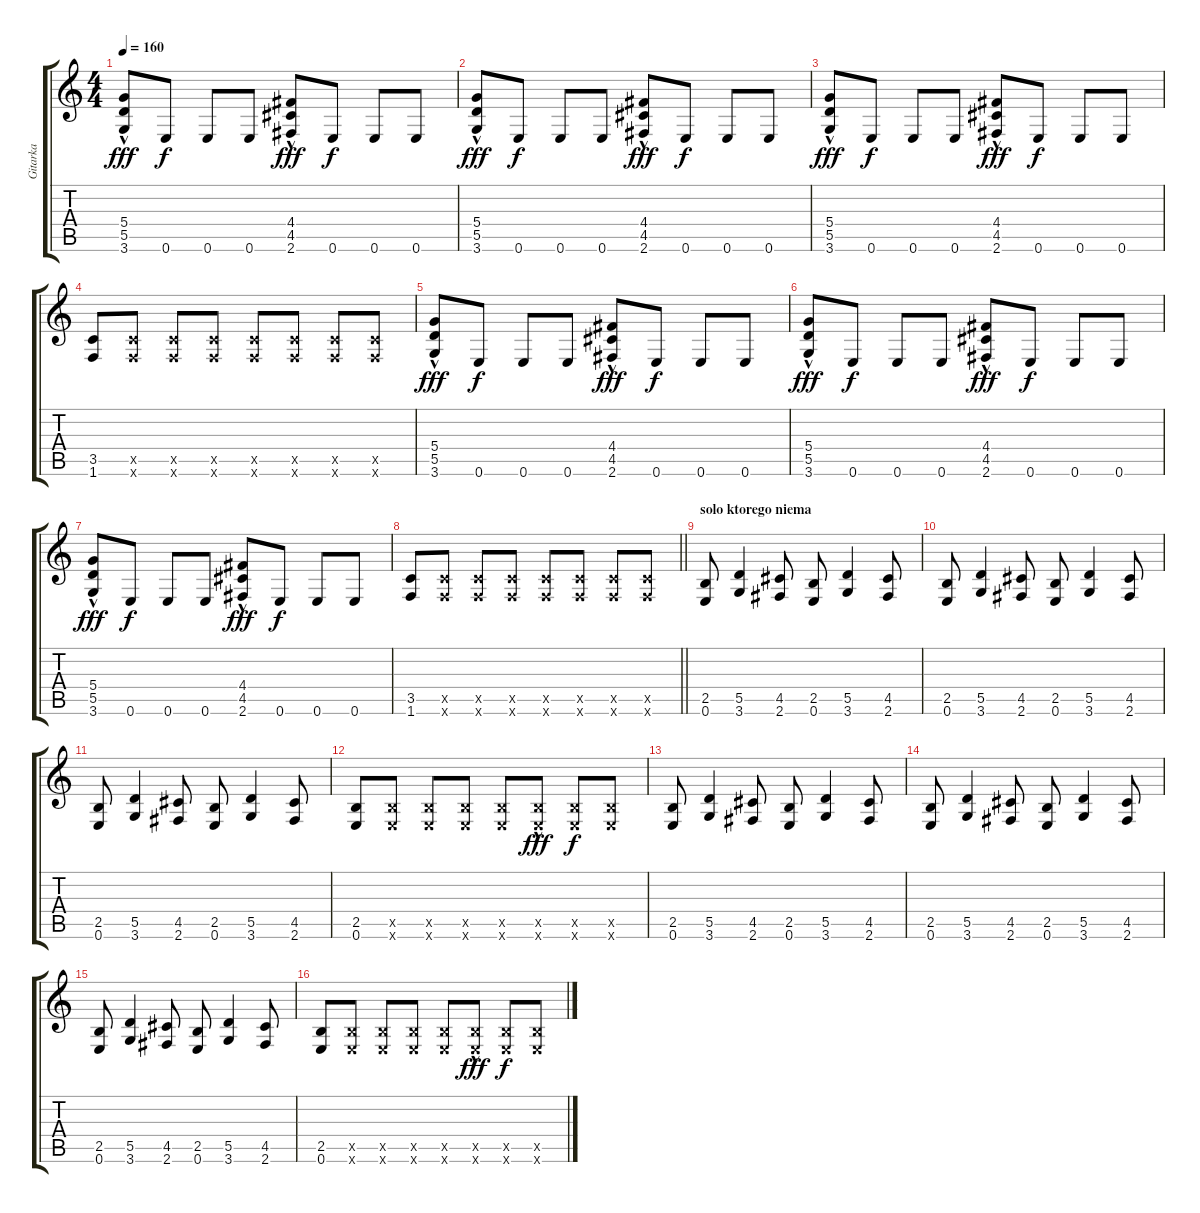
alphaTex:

\track ("Gitarka" "Gitarka") {instrument distortionguitar}
\staff {score tabs}
\tuning (E4 B3 G3 D3 A2 E2) {hide}
\ts (4 4)
\tempo 160
\clef g2
\ks c
(5.4{hac} 5.5 3.6).8{dy fff} 0.6.8{dy f} 0.6.8 0.6.8 (4.4{hac} 4.5 2.6).8{dy fff} 0.6.8{dy f} 0.6.8 0.6.8 |
(5.4{hac} 5.5 3.6).8{dy fff} 0.6.8{dy f} 0.6.8 0.6.8 (4.4{hac} 4.5 2.6).8{dy fff} 0.6.8{dy f} 0.6.8 0.6.8 |
(5.4{hac} 5.5 3.6).8{dy fff} 0.6.8{dy f} 0.6.8 0.6.8 (4.4{hac} 4.5 2.6).8{dy fff} 0.6.8{dy f} 0.6.8 0.6.8 |
(3.5 1.6).8 (3.5{x} 1.6{x}).8 (3.5{x} 1.6{x}).8 (3.5{x} 1.6{x}).8 (3.5{x} 1.6{x}).8 (3.5{x} 1.6{x}).8 (3.5{x} 1.6{x}).8 (3.5{x} 1.6{x}).8 |
(5.4{hac} 5.5 3.6).8{dy fff} 0.6.8{dy f} 0.6.8 0.6.8 (4.4{hac} 4.5 2.6).8{dy fff} 0.6.8{dy f} 0.6.8 0.6.8 |
(5.4{hac} 5.5 3.6).8{dy fff} 0.6.8{dy f} 0.6.8 0.6.8 (4.4{hac} 4.5 2.6).8{dy fff} 0.6.8{dy f} 0.6.8 0.6.8 |
(5.4{hac} 5.5 3.6).8{dy fff} 0.6.8{dy f} 0.6.8 0.6.8 (4.4{hac} 4.5 2.6).8{dy fff} 0.6.8{dy f} 0.6.8 0.6.8 |
\barLineRight lightlight
(3.5 1.6).8 (3.5{x} 1.6{x}).8 (3.5{x} 1.6{x}).8 (3.5{x} 1.6{x}).8 (3.5{x} 1.6{x}).8 (3.5{x} 1.6{x}).8 (3.5{x} 1.6{x}).8 (3.5{x} 1.6{x}).8 |
\section ("" "solo ktorego niema")
(2.5 0.6).8 (5.5 3.6).4 (4.5 2.6).8 (2.5 0.6).8 (5.5 3.6).4 (4.5 2.6).8 |
(2.5 0.6).8 (5.5 3.6).4 (4.5 2.6).8 (2.5 0.6).8 (5.5 3.6).4 (4.5 2.6).8 |
(2.5 0.6).8 (5.5 3.6).4 (4.5 2.6).8 (2.5 0.6).8 (5.5 3.6).4 (4.5 2.6).8 |
(2.5 0.6).8 (2.5{x} 0.6{x}).8 (2.5{x} 0.6{x}).8 (2.5{x} 0.6{x}).8 (2.5{x} 0.6{x}).8 (2.5{hac x} 0.6{hac x}).8{dy fff} (2.5{x} 0.6{x}).8{dy f} (2.5{x} 0.6{x}).8 |
(2.5 0.6).8 (5.5 3.6).4 (4.5 2.6).8 (2.5 0.6).8 (5.5 3.6).4 (4.5 2.6).8 |
(2.5 0.6).8 (5.5 3.6).4 (4.5 2.6).8 (2.5 0.6).8 (5.5 3.6).4 (4.5 2.6).8 |
(2.5 0.6).8 (5.5 3.6).4 (4.5 2.6).8 (2.5 0.6).8 (5.5 3.6).4 (4.5 2.6).8 |
(2.5 0.6).8 (2.5{x} 0.6{x}).8 (2.5{x} 0.6{x}).8 (2.5{x} 0.6{x}).8 (2.5{x} 0.6{x}).8 (2.5{hac x} 0.6{hac x}).8{dy fff} (2.5{x} 0.6{x}).8{dy f} (2.5{x} 0.6{x}).8
